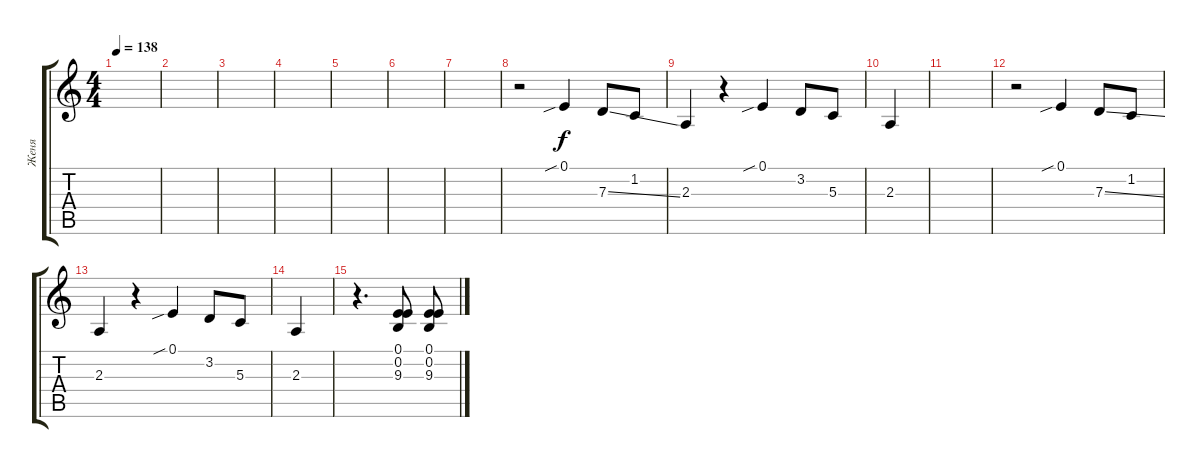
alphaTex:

\track ("Женя" "Женя") {instrument drawbarorgan}
\staff {score tabs}
\tuning (E4 B3 G3 D3 A2 E2) {hide}
\ts (4 4)
\tempo 138
\clef g2
\ks c
|
|
|
|
|
|
|
r.2{volume 14} 0.1{sib}.4 7.3{ss}.8 1.2.8 |
2.3.4 r.4 0.1{sib}.4 3.2.8 5.3.8 |
2.3.4 |
|
r.2 0.1{sib}.4 7.3{ss}.8 1.2.8 |
2.3.4 r.4 0.1{sib}.4 3.2.8 5.3.8 |
2.3.4 |
r.4{d volume 13} (0.1 0.2 9.3).8 (0.1 0.2 9.3).8
